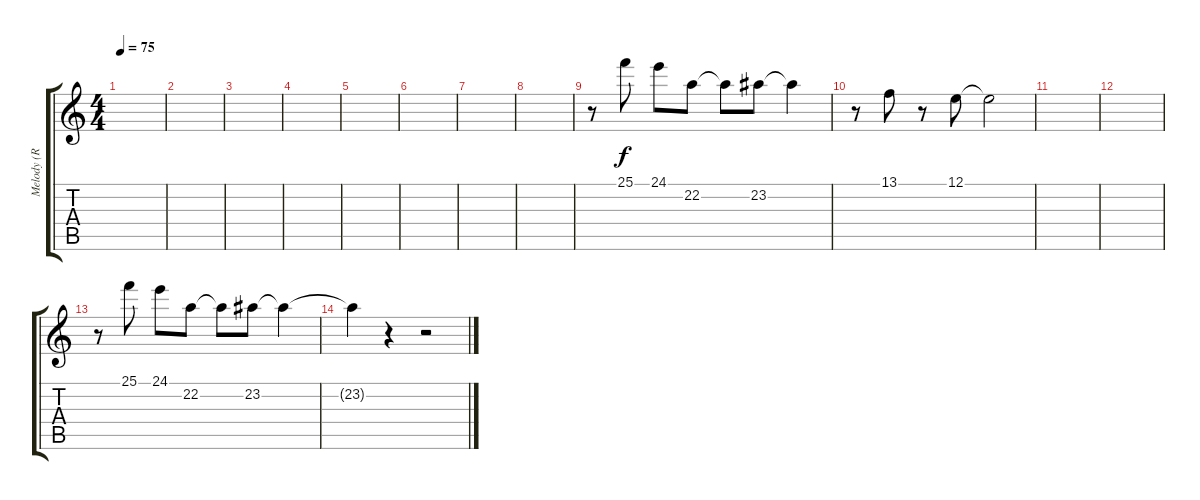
\track ("Melody (R Hand)" "Melody (R ") {instrument brightacousticpiano}
\staff {score tabs}
\tuning (E4 B3 G3 D3 A2 E2) {hide}
\ts (4 4)
\tempo 75
\clef g2
\ks c
|
|
|
|
|
|
|
|
r.8 25.1.8 24.1.8 22.2.8 22.2{t}.8 23.2.8 23.2{t}.4 |
r.8 13.1.8 r.8 12.1.8 12.1{t}.2 |
|
|
r.8 25.1.8 24.1.8 22.2.8 22.2{t}.8 23.2.8 23.2{t}.4 |
23.2{t}.4 r.4 r.2
